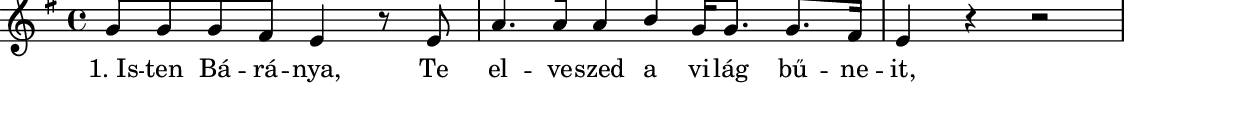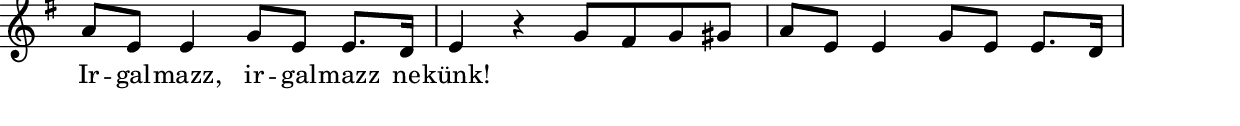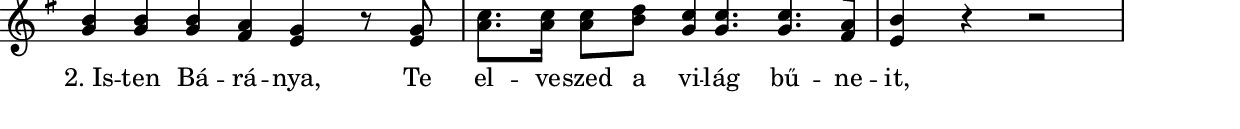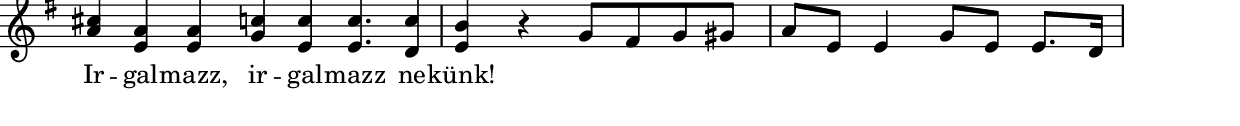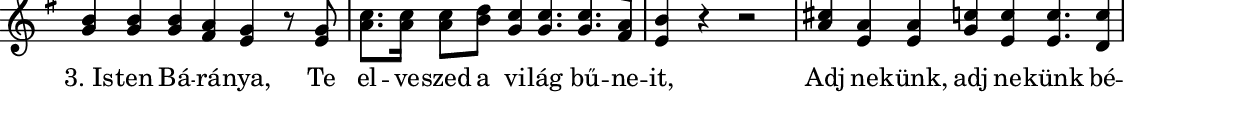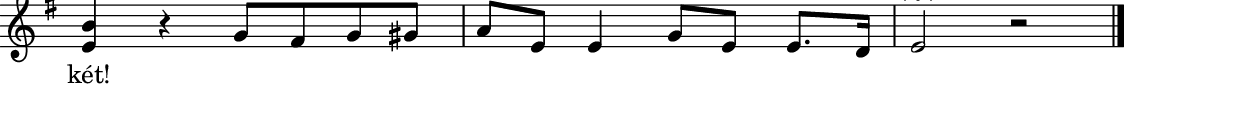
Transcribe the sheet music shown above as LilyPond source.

% MusicXML to Lilypond converter by Kovi

szovegAAA = \lyricmode {  "1. Is" -- "ten" "Bá" -- "rá" -- "nya," "Te" "el" -- "ve" -- "szed" "a" "vi" -- "lág" "bű" -- "ne" -- "it," "Ir" -- "gal" -- "mazz," "ir" -- "gal" -- "mazz" "ne" -- "künk!"  \skip 4  \skip 4  \skip 4  \skip 4  \skip 4  \skip 4  \skip 4  \skip 4  \skip 4  \skip 4  \skip 4 "2. Is" -- "ten" "Bá" -- "rá" -- "nya," "Te" "el" -- "ve" -- "szed" "a" "vi" -- "lág" "bű" -- "ne" -- "it," "Ir" -- "gal" -- "mazz," "ir" -- "gal" -- "mazz" "ne" -- "künk!"  \skip 4  \skip 4  \skip 4  \skip 4  \skip 4  \skip 4  \skip 4  \skip 4  \skip 4  \skip 4  \skip 4 "3. Is" -- "ten" "Bá" -- "rá" -- "nya," "Te" "el" -- "ve" -- "szed" "a" "vi" -- "lág" "bű" -- "ne" -- "it," "Adj" "ne" -- "künk," "adj" "ne" -- "künk" "bé" -- "két!"  \skip 4  \skip 4  \skip 4  \skip 4  \skip 4  \skip 4  \skip 4  \skip 4  \skip 4  \skip 4  \skip 4  }

% Analyzing...
% 1 parts
% 1 Staff
% forceBassClefActive = 
melody = {
% 162 notes in the part
% 1 voices

\new Staff
\new Voice {
% 162 notes
% 19 mesaures

% Measure 1
\clef "treble"
\key g \major
\time 4/4 
g'8 g'8 g'8 fis'8 e'4 r8 e'8 
% Measure 2
a'8. a'16 a'8 b'8 g'16 g'8. g'8. fis'16 
% Measure 3
e'4 r4 r2 
% Measure 4
\break
a'8 e'8 e'4 g'8 e'8 e'8. d'16 
% Measure 5
e'4 r4 g'8 fis'8 g'8 gis'8 
% Measure 6
a'8 e'8 e'4 g'8 e'8 e'8. d'16 
% Measure 7
\break
<g' b' >8 <g' b' >8 <g' b' >8 <fis' a' >8 <e' g' >4 r8 <e' g' >8 
% Measure 8
<a' c'' >8. <a' c'' >16 <a' c'' >8 <b' d'' >8 <g' c'' >16 <g' c'' >8. <g' c'' >8. <fis' a' >16 
% Measure 9
<e' b' >4 r4 r2 
% Measure 10
\break
<a' cis'' >8 <e' a' >8 <e' a' >4 <g' c'' >8 <e' c'' >8 <e' c'' >8. <d' c'' >16 
% Measure 11
<e' b' >4 r4 g'8 fis'8 g'8 gis'8 
% Measure 12
a'8 e'8 e'4 g'8 e'8 e'8. d'16 
% Measure 13
\break
<g' b' >8 <g' b' >8 <g' b' >8 <fis' a' >8 <e' g' >4 r8 <e' g' >8 
% Measure 14
<a' c'' >8. <a' c'' >16 <a' c'' >8 <b' d'' >8 <g' c'' >16 <g' c'' >8. <g' c'' >8. <fis' a' >16 
% Measure 15
<e' b' >4 r4 r2 
% Measure 16
<a' cis'' >8 <e' a' >8 <e' a' >4 <g' c'' >8 <e' c'' >8 <e' c'' >8. <d' c'' >16 
% Measure 17
\break
<e' b' >4 r4 g'8 fis'8 g'8 gis'8 
% Measure 18
a'8 e'8 e'4 g'8 e'8 e'8. d'16 
% Measure 19
e'2 \fermata r2 \bar "|." 
} % voice
\addlyrics { \szovegAAA }

} % melody


harmonies = \chordmode {
% 30 chords
\germanChords
e4:m s4 s4 s4 d4 s4 c4 s4 e4:m s4 s4 s4 a4 s4 c4 s4 e4:m s4 e4:m7 s4 a4 s4 e4:m s4 e4:m s4 s4 s4 d4 s4 c4 s4 e4:m s4 s4 s4 a4 s4 c4 s4 e4:m s4 e4:m7 s4 a4 s4 e4:m s4 e4:m s4 s4 s4 d4 s4 c4 s4 e4:m s4 s4 s4 a4 s4 c4 s4 e4:m s4 e4:m7 s4 a4 s4 e4:m
}

\include "../../definitions.ly"
